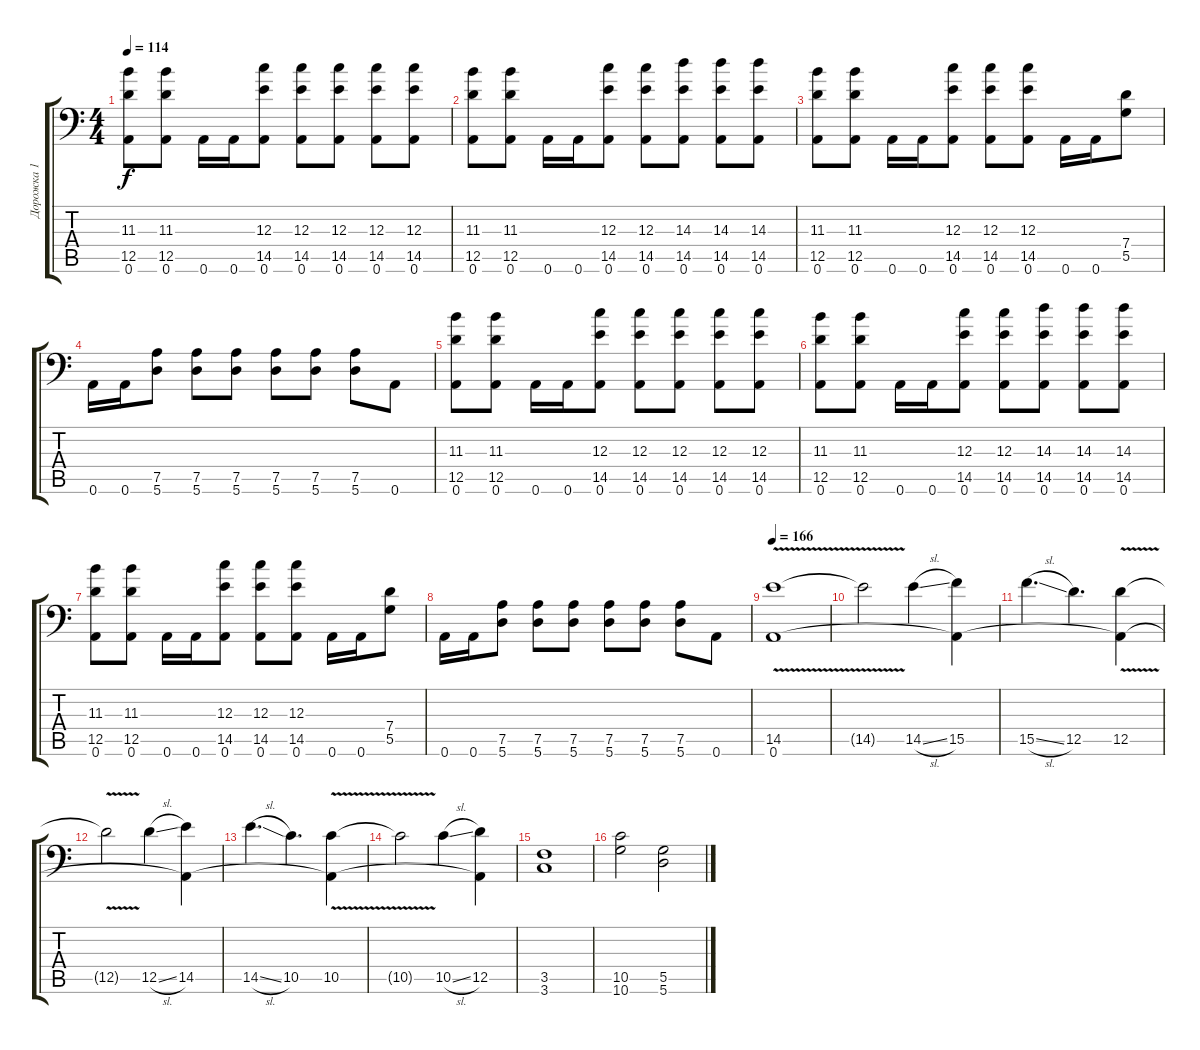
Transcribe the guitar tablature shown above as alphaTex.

\track ("Дорожка 1" "Дорожка 1") {instrument distortionguitar}
\staff {score tabs}
\tuning (A3 E3 C3 G2 D2 A1) {hide}
\ts (4 4)
\tempo 114
\clef f4
\ks c
(11.3 12.5 0.6).8{dy f} (11.3 12.5 0.6).8 0.6.16 0.6.16 (12.3 14.5 0.6).8 (12.3 14.5 0.6).8 (12.3 14.5 0.6).8 (12.3 14.5 0.6).8 (12.3 14.5 0.6).8 |
(11.3 12.5 0.6).8 (11.3 12.5 0.6).8 0.6.16 0.6.16 (12.3 14.5 0.6).8 (12.3 14.5 0.6).8 (14.3 14.5 0.6).8 (14.3 14.5 0.6).8 (14.3 14.5 0.6).8 |
(11.3 12.5 0.6).8 (11.3 12.5 0.6).8 0.6.16 0.6.16 (12.3 14.5 0.6).8 (12.3 14.5 0.6).8 (12.3 14.5 0.6).8 0.6.16 0.6.16 (7.4 5.5).8 |
0.6.16 0.6.16 (7.5 5.6).8 (7.5 5.6).8 (7.5 5.6).8 (7.5 5.6).8 (7.5 5.6).8 (7.5 5.6).8 0.6.8 |
(11.3 12.5 0.6).8 (11.3 12.5 0.6).8 0.6.16 0.6.16 (12.3 14.5 0.6).8 (12.3 14.5 0.6).8 (12.3 14.5 0.6).8 (12.3 14.5 0.6).8 (12.3 14.5 0.6).8 |
(11.3 12.5 0.6).8 (11.3 12.5 0.6).8 0.6.16 0.6.16 (12.3 14.5 0.6).8 (12.3 14.5 0.6).8 (14.3 14.5 0.6).8 (14.3 14.5 0.6).8 (14.3 14.5 0.6).8 |
(11.3 12.5 0.6).8 (11.3 12.5 0.6).8 0.6.16 0.6.16 (12.3 14.5 0.6).8 (12.3 14.5 0.6).8 (12.3 14.5 0.6).8 0.6.16 0.6.16 (7.4 5.5).8 |
0.6.16 0.6.16 (7.5 5.6).8 (7.5 5.6).8 (7.5 5.6).8 (7.5 5.6).8 (7.5 5.6).8 (7.5 5.6).8 0.6.8 |
\tempo 166
(14.5{v} 0.6).1 |
14.5{t}.2 14.5{sl}.4 (15.5 0.6{t}).4 |
15.5{sl}.4{d} 12.5.4{d} (12.5{v} 0.6{t}).4 |
12.5{t}.2 12.5{sl}.4 (14.5 0.6{t}).4 |
14.5{sl}.4{d} 10.5.4{d} (10.5{v} 0.6{t}).4 |
10.5{t}.2 10.5{sl}.4 (12.5 0.6{t}).4 |
(3.5 3.6).1 |
(10.5 10.6).2 (5.5 5.6).2
